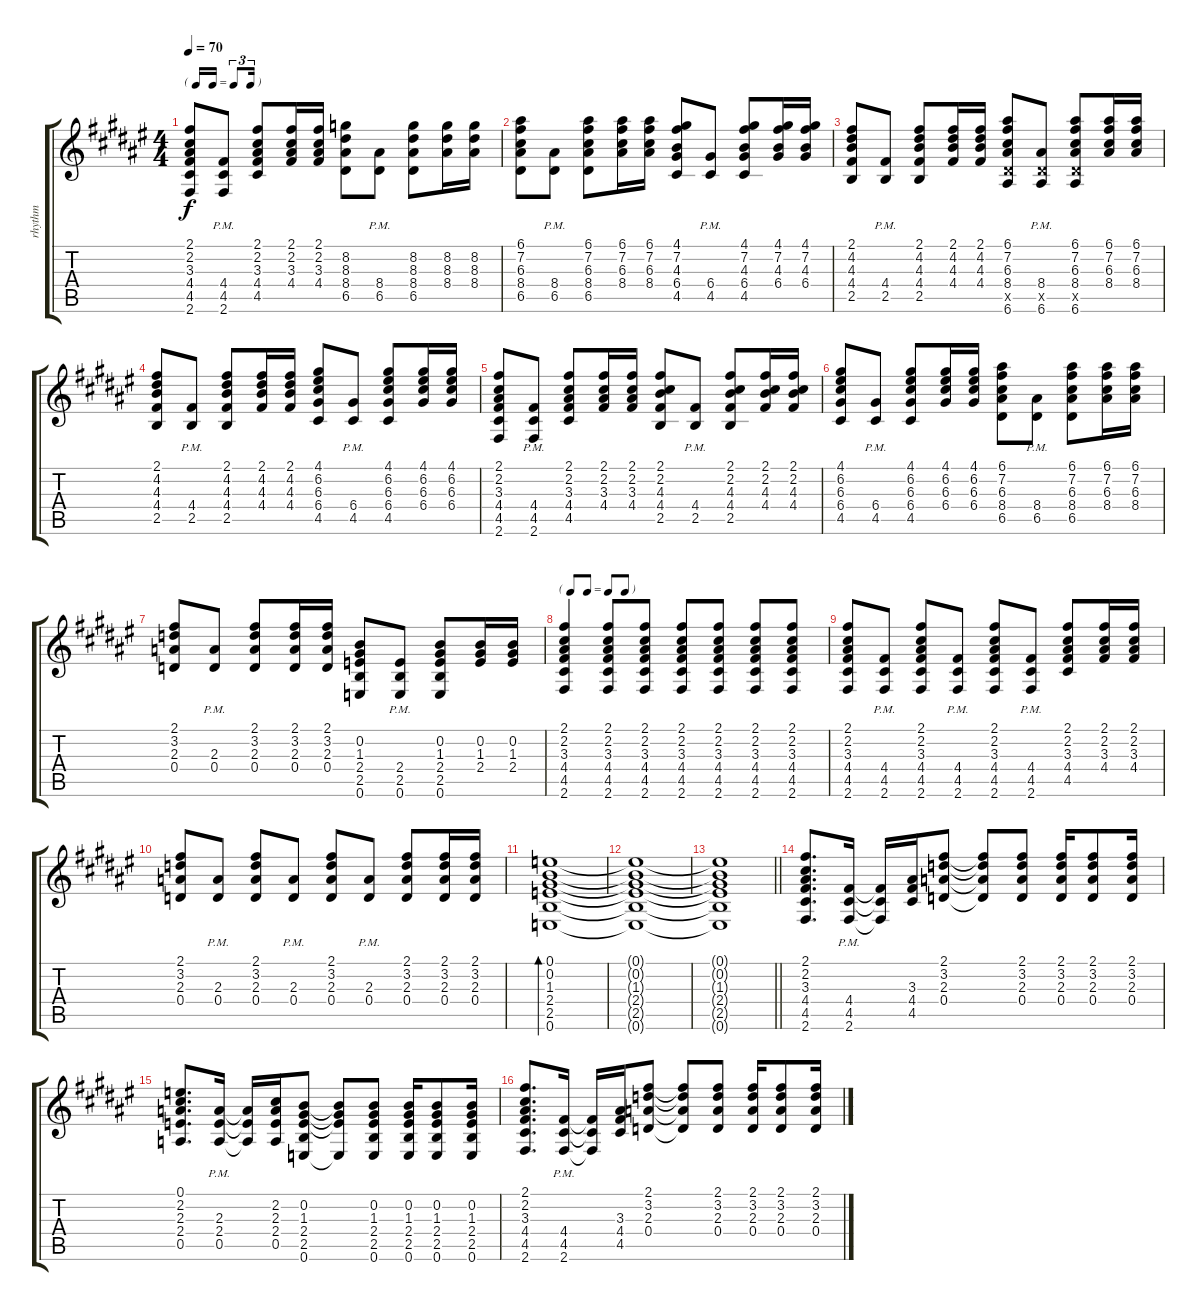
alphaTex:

\track ("rhythm" "rhythm") {instrument acousticguitarsteel}
\staff {score tabs}
\tuning (E4 B3 G3 D3 A2 E2) {hide}
\ts (4 4)
\tf triplet16th
\section ("" "")
\tempo 70
\clef g2
\ks f#
(2.1 2.2 3.3 4.4 4.5 2.6).8{dy f} (4.4{pm} 4.5{pm} 2.6{pm}).8 (2.1 2.2 3.3 4.4 4.5).8 (2.1 2.2 3.3 4.4).16 (2.1 2.2 3.3 4.4).16 (8.2 8.3 8.4 6.5).8 (8.4{pm} 6.5{pm}).8 (8.2 8.3 8.4 6.5).8 (8.2 8.3 8.4).16 (8.2 8.3 8.4).16 |
(6.1 7.2 6.3 8.4 6.5).8 (8.4{pm} 6.5{pm}).8 (6.1 7.2 6.3 8.4 6.5).8 (6.1 7.2 6.3 8.4).16 (6.1 7.2 6.3 8.4).16 (4.1 7.2 4.3 6.4 4.5).8 (6.4{pm} 4.5{pm}).8 (4.1 7.2 4.3 6.4 4.5).8 (4.1 7.2 4.3 6.4).16 (4.1 7.2 4.3 6.4).16 |
(2.1 4.2 4.3 4.4 2.5).8 (4.4{pm} 2.5{pm}).8 (2.1 4.2 4.3 4.4 2.5).8 (2.1 4.2 4.3 4.4).16 (2.1 4.2 4.3 4.4).16 (6.1 7.2 6.3 8.4 6.5{x} 6.6).8 (8.4{pm} 6.5{pm x} 6.6{pm}).8 (6.1 7.2 6.3 8.4 6.5{x} 6.6).8 (6.1 7.2 6.3 8.4).16 (6.1 7.2 6.3 8.4).16 |
(2.1 4.2 4.3 4.4 2.5).8 (4.4{pm} 2.5{pm}).8 (2.1 4.2 4.3 4.4 2.5).8 (2.1 4.2 4.3 4.4).16 (2.1 4.2 4.3 4.4).16 (4.1 6.2 6.3 6.4 4.5).8 (6.4{pm} 4.5{pm}).8 (4.1 6.2 6.3 6.4 4.5).8 (4.1 6.2 6.3 6.4).16 (4.1 6.2 6.3 6.4).16 |
(2.1 2.2 3.3 4.4 4.5 2.6).8 (4.4{pm} 4.5{pm} 2.6{pm}).8 (2.1 2.2 3.3 4.4 4.5).8 (2.1 2.2 3.3 4.4).16 (2.1 2.2 3.3 4.4).16 (2.1 2.2 4.3 4.4 2.5).8 (4.4{pm} 2.5{pm}).8 (2.1 2.2 4.3 4.4 2.5).8 (2.1 2.2 4.3 4.4).16 (2.1 2.2 4.3 4.4).16 |
(4.1 6.2 6.3 6.4 4.5).8 (6.4{pm} 4.5{pm}).8 (4.1 6.2 6.3 6.4 4.5).8 (4.1 6.2 6.3 6.4).16 (4.1 6.2 6.3 6.4).16 (6.1 7.2 6.3 8.4 6.5).8 (8.4{pm} 6.5{pm}).8 (6.1 7.2 6.3 8.4 6.5).8 (6.1 7.2 6.3 8.4).16 (6.1 7.2 6.3 8.4).16 |
(2.1 3.2 2.3 0.4).8 (2.3{pm} 0.4{pm}).8 (2.1 3.2 2.3 0.4).8 (2.1 3.2 2.3 0.4).16 (2.1 3.2 2.3 0.4).16 (0.2 1.3 2.4 2.5 0.6).8 (2.4{pm} 2.5{pm} 0.6{pm}).8 (0.2 1.3 2.4 2.5 0.6).8 (0.2 1.3 2.4).16 (0.2 1.3 2.4).16 |
\tf none
(2.1 2.2 3.3 4.4 4.5 2.6).4 (2.1 2.2 3.3 4.4 4.5 2.6).8 (2.1 2.2 3.3 4.4 4.5 2.6).8 (2.1 2.2 3.3 4.4 4.5 2.6).8 (2.1 2.2 3.3 4.4 4.5 2.6).8 (2.1 2.2 3.3 4.4 4.5 2.6).8 (2.1 2.2 3.3 4.4 4.5 2.6).8 |
(2.1 2.2 3.3 4.4 4.5 2.6).8 (4.4{pm} 4.5{pm} 2.6{pm}).8 (2.1 2.2 3.3 4.4 4.5 2.6).8 (4.4{pm} 4.5{pm} 2.6{pm}).8 (2.1 2.2 3.3 4.4 4.5 2.6).8 (4.4{pm} 4.5{pm} 2.6{pm}).8 (2.1 2.2 3.3 4.4 4.5).8 (2.1 2.2 3.3 4.4).16 (2.1 2.2 3.3 4.4).16 |
(2.1 3.2 2.3 0.4).8 (2.3{pm} 0.4{pm}).8 (2.1 3.2 2.3 0.4).8 (2.3{pm} 0.4{pm}).8 (2.1 3.2 2.3 0.4).8 (2.3{pm} 0.4{pm}).8 (2.1 3.2 2.3 0.4).8 (2.1 3.2 2.3 0.4).16 (2.1 3.2 2.3 0.4).16 |
(0.1 0.2 1.3 2.4 2.5 0.6).1{bd 120} |
(0.1{t} 0.2{t} 1.3{t} 2.4{t} 2.5{t} 0.6{t}).1 |
\barLineRight lightlight
(0.1{t} 0.2{t} 1.3{t} 2.4{t} 2.5{t} 0.6{t}).1 |
\section ("" "")
(2.1 2.2 3.3 4.4 4.5 2.6).8{d} (4.4{pm} 4.5{pm} 2.6{pm}).16 (4.4{t} 4.5{t} 2.6{t}).16 (3.3 4.4 4.5).16 (2.1 3.2 2.3 0.4).8 (2.1{t} 3.2{t} 2.3{t} 0.4{t}).8 (2.1 3.2 2.3 0.4).8 (2.1 3.2 2.3 0.4).16 (2.1 3.2 2.3 0.4).8 (2.1 3.2 2.3 0.4).16 |
(0.1 2.2 2.3 2.4 0.5).8{d} (2.3{pm} 2.4{pm} 0.5{pm}).16 (2.3{t} 2.4{t} 0.5{t}).16 (2.2 2.3 2.4 0.5).16 (0.2 1.3 2.4 2.5 0.6).8 (0.2{t} 1.3{t} 2.4{t} 0.6{t}).8 (0.2 1.3 2.4 2.5 0.6).8 (0.2 1.3 2.4 2.5 0.6).16 (0.2 1.3 2.4 2.5 0.6).8 (0.2 1.3 2.4 2.5 0.6).16 |
(2.1 2.2 3.3 4.4 4.5 2.6).8{d} (4.4{pm} 4.5{pm} 2.6{pm}).16 (4.4{t} 4.5{t} 2.6{t}).16 (3.3 4.4 4.5).16 (2.1 3.2 2.3 0.4).8 (2.1{t} 3.2{t} 2.3{t} 0.4{t}).8 (2.1 3.2 2.3 0.4).8 (2.1 3.2 2.3 0.4).16 (2.1 3.2 2.3 0.4).8 (2.1 3.2 2.3 0.4).16
